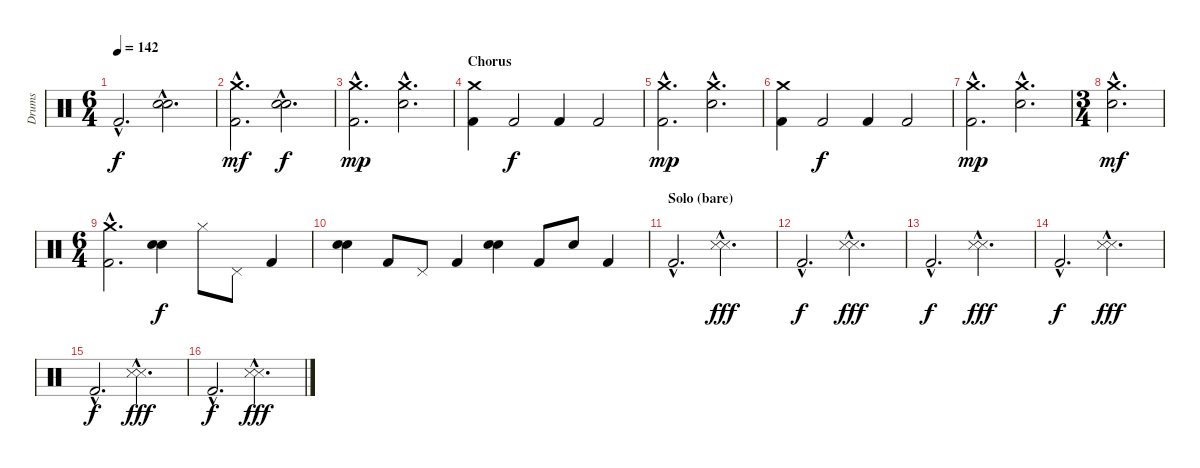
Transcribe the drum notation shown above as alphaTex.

\track ("Drums" "Drums") {instrument percussion}
\staff {score}
\articulation defaults
\ts (6 4)
\tempo 142
\clef neutral
\ks c "Kick (hit) 2"{hac}.2{d dy f}
("Snare (hit) 2"{hac} "Snare (hit) 2"{hac}).2{d} |
("Crash medium (hit)"{hac} "Kick (hit) 2"{hac}).2{d dy mf} ("Snare (hit) 2"{hac} "Snare (hit) 2"{hac}).2{d dy f} |
("Crash medium (hit)"{hac} "Kick (hit) 2"{hac}).2{d dy mp} ("Crash medium (hit)"{hac} "Snare (hit) 2"{hac}).2{d} |
\section ("" "Chorus")
("Crash medium (hit)" "Kick (hit) 2").4 "Kick (hit) 2".2{dy f} "Kick (hit) 2".4 "Kick (hit) 2".2 |
("Crash medium (hit)"{hac} "Kick (hit) 2"{hac}).2{d dy mp} ("Crash medium (hit)"{hac} "Snare (hit) 2"{hac}).2{d} |
("Crash medium (hit)" "Kick (hit) 2").4 "Kick (hit) 2".2{dy f} "Kick (hit) 2".4 "Kick (hit) 2".2 |
("Crash medium (hit)"{hac} "Kick (hit) 2"{hac}).2{d dy mp} ("Crash medium (hit)"{hac} "Snare (hit) 2"{hac}).2{d} |
\ts (3 4)
("Crash medium (hit)"{hac} "Snare (hit) 2"{hac}).2{d dy mf} |
\ts (6 4)
("Crash medium (hit)"{hac} "Kick (hit) 2"{hac}).2{d} ("Snare (hit) 2" "Snare (hit) 2").4{dy f} "Hi-Hat (closed)".8 "Pedal Hi-Hat (hit)".8 "Kick (hit) 2".4 |
("Snare (hit) 2" "Snare (hit) 2").4 "Kick (hit) 2".8 "Pedal Hi-Hat (hit)".8 "Kick (hit) 2".4 ("Snare (hit) 2" "Snare (hit) 2").4 "Kick (hit) 2".8 "Snare (hit) 2".8 "Kick (hit) 2".4 |
\section ("" "Solo (bare)")
"Kick (hit) 2"{hac}.2{d} ("Metronome (hit)"{hac} "Snare (side stick) 3"{hac}).2{d dy fff} |
"Kick (hit) 2"{hac}.2{d dy f} ("Metronome (hit)"{hac} "Snare (side stick) 3"{hac}).2{d dy fff} |
"Kick (hit) 2"{hac}.2{d dy f} ("Metronome (hit)"{hac} "Snare (side stick) 3"{hac}).2{d dy fff} |
"Kick (hit) 2"{hac}.2{d dy f} ("Metronome (hit)"{hac} "Snare (side stick) 3"{hac}).2{d dy fff} |
"Kick (hit) 2"{hac}.2{d dy f} ("Metronome (hit)"{hac} "Snare (side stick) 3"{hac}).2{d dy fff} |
"Kick (hit) 2"{hac}.2{d dy f} ("Metronome (hit)"{hac} "Snare (side stick) 3"{hac}).2{d dy fff}
